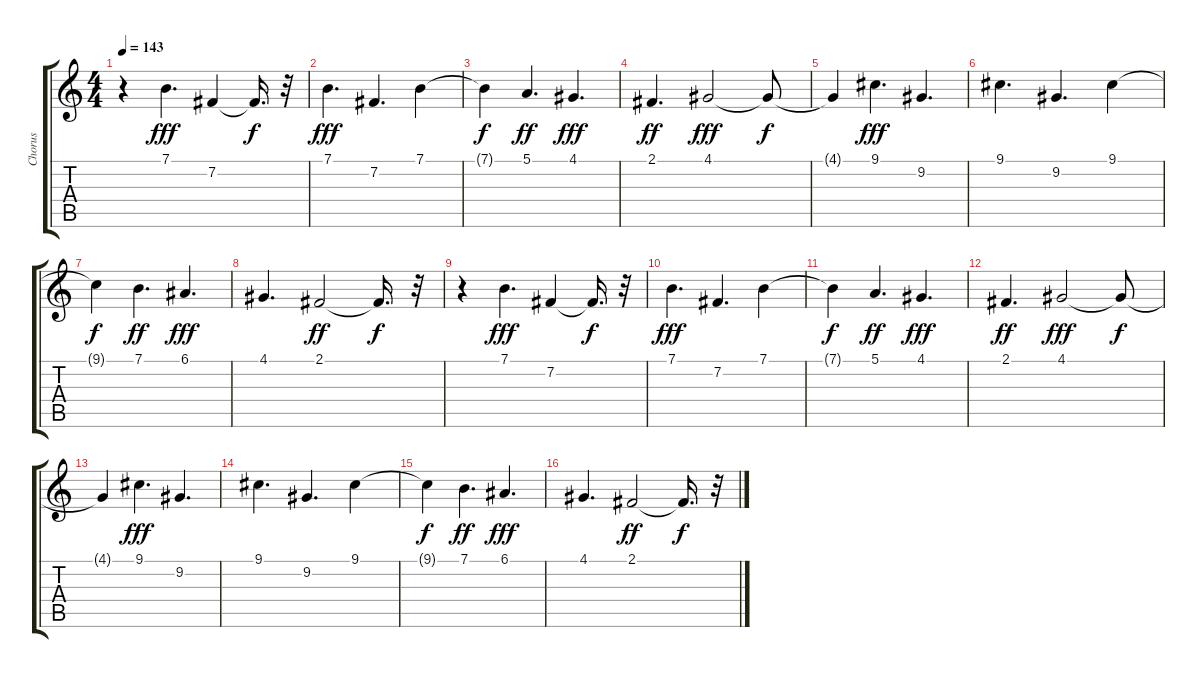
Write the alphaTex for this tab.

\track ("Chorus" "Chorus") {instrument synthvoice}
\staff {score tabs}
\tuning (E4 B3 G3 D3 A2 E2) {hide}
\ts (4 4)
\tempo 143
\clef g2
\ks c
r.4{dy f} 7.1.4{d dy fff} 7.2.4 7.2{t}.16{d dy f} r.32 |
7.1.4{d dy fff} 7.2.4{d} 7.1.4 |
7.1{t}.4{dy f} 5.1.4{d dy ff} 4.1.4{d dy fff} |
2.1.4{d dy ff} 4.1.2{dy fff} 4.1{t}.8{dy f} |
4.1{t}.4 9.1.4{d dy fff} 9.2.4{d} |
9.1.4{d} 9.2.4{d} 9.1.4 |
9.1{t}.4{dy f} 7.1.4{d dy ff} 6.1.4{d dy fff} |
4.1.4{d} 2.1.2{dy ff} 2.1{t}.16{d dy f} r.32 |
r.4 7.1.4{d dy fff} 7.2.4 7.2{t}.16{d dy f} r.32 |
7.1.4{d dy fff} 7.2.4{d} 7.1.4 |
7.1{t}.4{dy f} 5.1.4{d dy ff} 4.1.4{d dy fff} |
2.1.4{d dy ff} 4.1.2{dy fff} 4.1{t}.8{dy f} |
4.1{t}.4 9.1.4{d dy fff} 9.2.4{d} |
9.1.4{d} 9.2.4{d} 9.1.4 |
9.1{t}.4{dy f} 7.1.4{d dy ff} 6.1.4{d dy fff} |
4.1.4{d} 2.1.2{dy ff} 2.1{t}.16{d dy f} r.32
